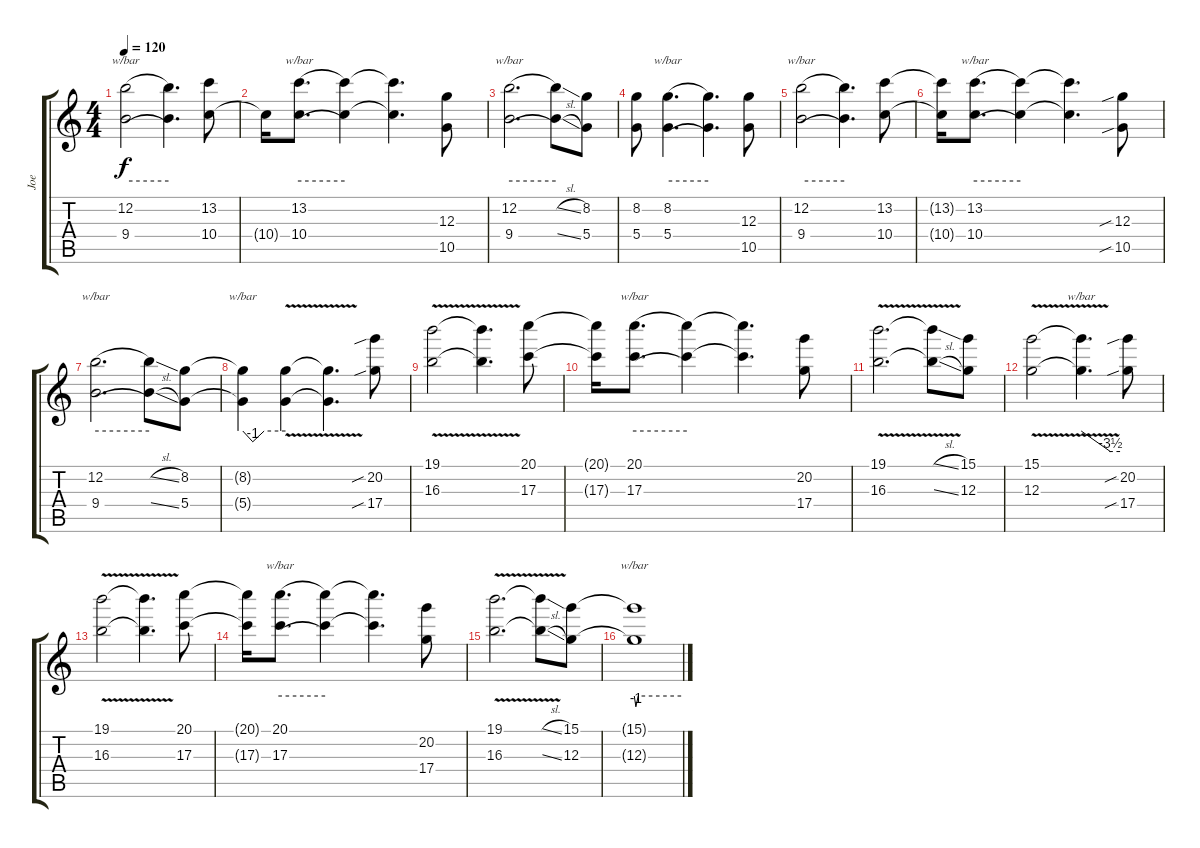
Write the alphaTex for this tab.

\track ("Joe" "Joe") {instrument overdrivenguitar}
\staff {score tabs}
\tuning (E4 B3 G3 D3 A2 E2) {hide}
\ts (4 4)
\tempo 120
\clef g2
\ks c
(12.2 9.4).2{tbe (hold default 0 0 60 0) dy f} (12.2{t} 9.4{t}).4{d} (13.2 10.4).8 |
10.4{t}.16 (13.2 10.4).8{d tbe (hold default 0 0 60 0)} (13.2{t} 10.4{t}).4 (13.2{t} 10.4{t}).4{d} (12.3 10.5).8 |
(12.2 9.4).2{d tbe (hold default 0 0 60 0)} (12.2{sl t} 9.4{sl t}).8 (8.2 5.4).8 |
(8.2 5.4).8 (8.2 5.4).4{d tbe (hold default 0 0 60 0)} (8.2{t} 5.4{t}).4{d} (12.3 10.5).8 |
(12.2 9.4).2{tbe (hold default 0 0 60 0)} (12.2{t} 9.4{t}).4{d} (13.2 10.4).8 |
(13.2{t} 10.4{t}).16 (13.2 10.4).8{d tbe (hold default 0 0 60 0)} (13.2{t} 10.4{t}).4 (13.2{t} 10.4{t}).4{d} (12.3{sib} 10.5{sib}).8 |
(12.2 9.4).2{d tbe (hold default 0 0 60 0)} (12.2{sl t} 9.4{sl t}).8 (8.2 5.4).8 |
(8.2{t} 5.4{t}).4{tbe (custom default 0 0 14 -4 30 0 60 0)} (8.2{v t} 5.4{v t}).4 (8.2{t} 5.4{t}).4{d} (20.2{sib} 17.4{sib}).8 |
(19.1{v} 16.3{v}).2 (19.1{t} 16.3{t}).4{d} (20.1 17.3).8 |
(20.1{t} 17.3{t}).16 (20.1 17.3).8{d tbe (hold default 0 0 60 0)} (20.1{t} 17.3{t}).4 (20.1{t} 17.3{t}).4{d} (20.2 17.4).8 |
(19.1{v} 16.3{v}).2{d} (19.1{sl t} 16.3{sl t}).8 (15.1 12.3).8 |
(15.1{v} 12.3).2 (15.1{t} 12.3{t}).4{d tbe (custom default 0 0 45 -14 60 -14)} (20.2{sib} 17.4{sib}).8 |
(19.1{v} 16.3{v}).2 (19.1{t} 16.3{t}).4{d} (20.1 17.3).8 |
(20.1{t} 17.3{t}).16 (20.1 17.3).8{d tbe (hold default 0 0 60 0)} (20.1{t} 17.3{t}).4 (20.1{t} 17.3{t}).4{d} (20.2 17.4).8 |
(19.1{v} 16.3{v}).2{d} (19.1{sl t} 16.3{sl t}).8 (15.1 12.3).8 |
(15.1{t} 12.3{t}).1{tbe (custom default 0 0 2 -4 5 0 60 0)}
